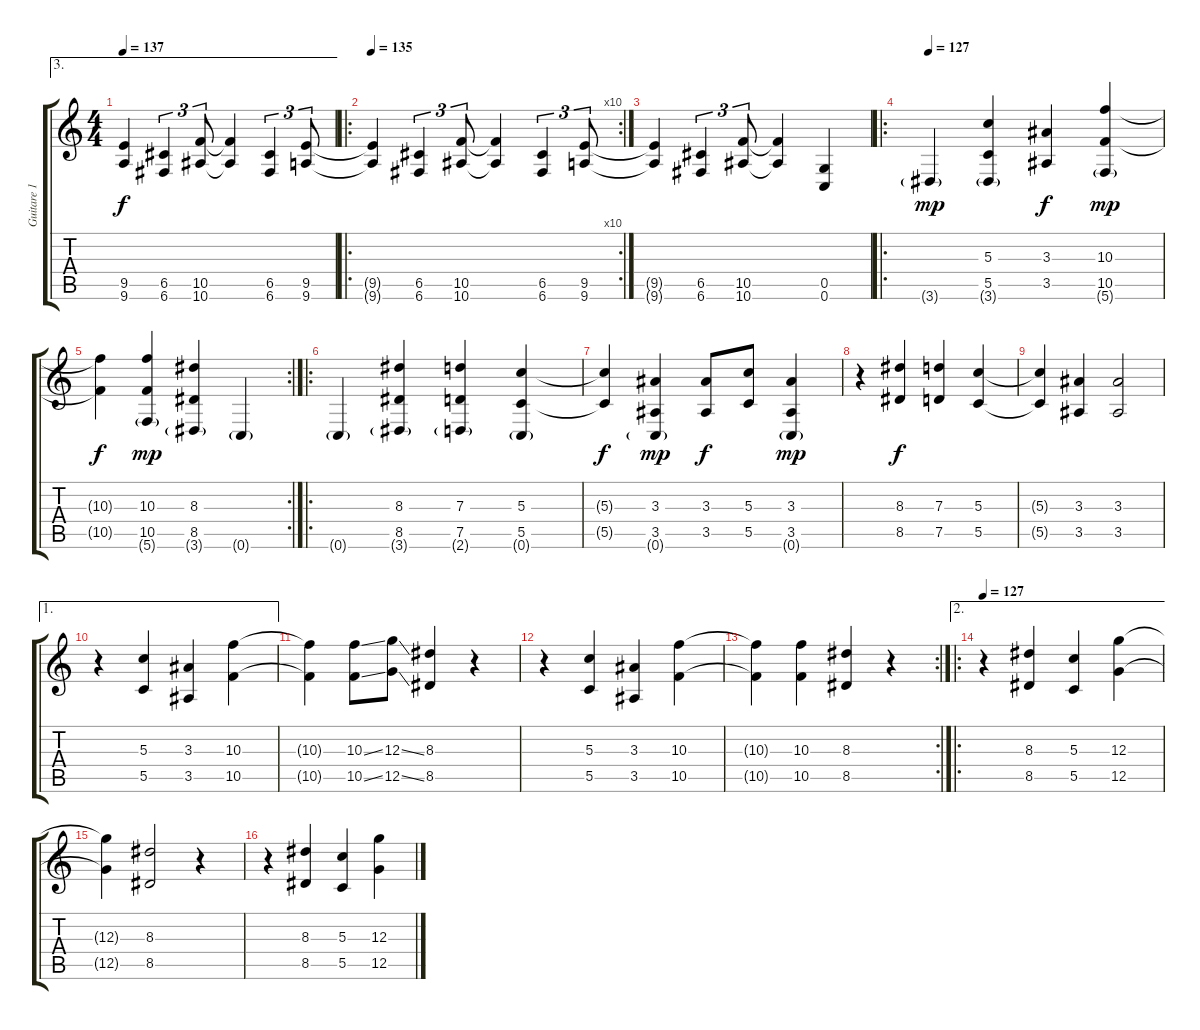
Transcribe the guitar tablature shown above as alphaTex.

\track ("Guitare 1" "Guitare 1") {instrument distortionguitar}
\staff {score tabs}
\tuning (E4 C4 G3 C3 G2 C2) {hide}
\ae 3
\ts (4 4)
\tempo 137
\clef g2
\ks c
(9.5 9.6).4{dy f} (6.5 6.6).4{tu (3 2)} (10.5 10.6).8{tu (3 2)} (10.5{t} 10.6{t}).4 (6.5 6.6).4{tu (3 2)} (9.5 9.6).8{tu (3 2)} |
\ro
\rc 10
\tempo 135
(9.5{t} 9.6{t}).4 (6.5 6.6).4{tu (3 2)} (10.5 10.6).8{tu (3 2)} (10.5{t} 10.6{t}).4 (6.5 6.6).4{tu (3 2)} (9.5 9.6).8{tu (3 2)} |
(9.5{t} 9.6{t}).4 (6.5 6.6).4{tu (3 2)} (10.5 10.6).8{tu (3 2)} (10.5{t} 10.6{t}).4 (0.5 0.6).4 |
\ro
\tempo 127
3.6{g}.4{dy mp} (5.3 5.5 3.6{g}).4 (3.3 3.5).4{dy f} (10.3 10.5 5.6{g}).4{dy mp} |
\rc 2
(10.3{t} 10.5{t}).4{dy f} (10.3 10.5 5.6{g}).4{dy mp} (8.3 8.5 3.6{g}).4 0.6{g}.4 |
\ro
0.6{g}.4 (8.3 8.5 3.6{g}).4 (7.3 7.5 2.6{g}).4 (5.3 5.5 0.6{g}).4 |
(5.3{t} 5.5{t}).4{dy f} (3.3 3.5 0.6{g}).4{dy mp} (3.3 3.5).8{dy f} (5.3 5.5).8 (3.3 3.5 0.6{g}).4{dy mp} |
r.4 (8.3 8.5).4{dy f} (7.3 7.5).4 (5.3 5.5).4 |
(5.3{t} 5.5{t}).4 (3.3 3.5).4 (3.3 3.5).2 |
\ae 1
r.4 (5.3 5.5).4 (3.3 3.5).4 (10.3 10.5).4 |
(10.3{t} 10.5{t}).4 (10.3{ss} 10.5{ss}).8 (12.3{ss} 12.5{ss}).8 (8.3 8.5).4 r.4 |
r.4 (5.3 5.5).4 (3.3 3.5).4 (10.3 10.5).4 |
\rc 2
(10.3{t} 10.5{t}).4 (10.3 10.5).4 (8.3 8.5).4 r.4 |
\ae 2
\ro
\tempo 127
r.4 (8.3 8.5).4 (5.3 5.5).4 (12.3 12.5).4 |
(12.3{t} 12.5{t}).4 (8.3 8.5).2 r.4 |
r.4 (8.3 8.5).4 (5.3 5.5).4 (12.3 12.5).4
